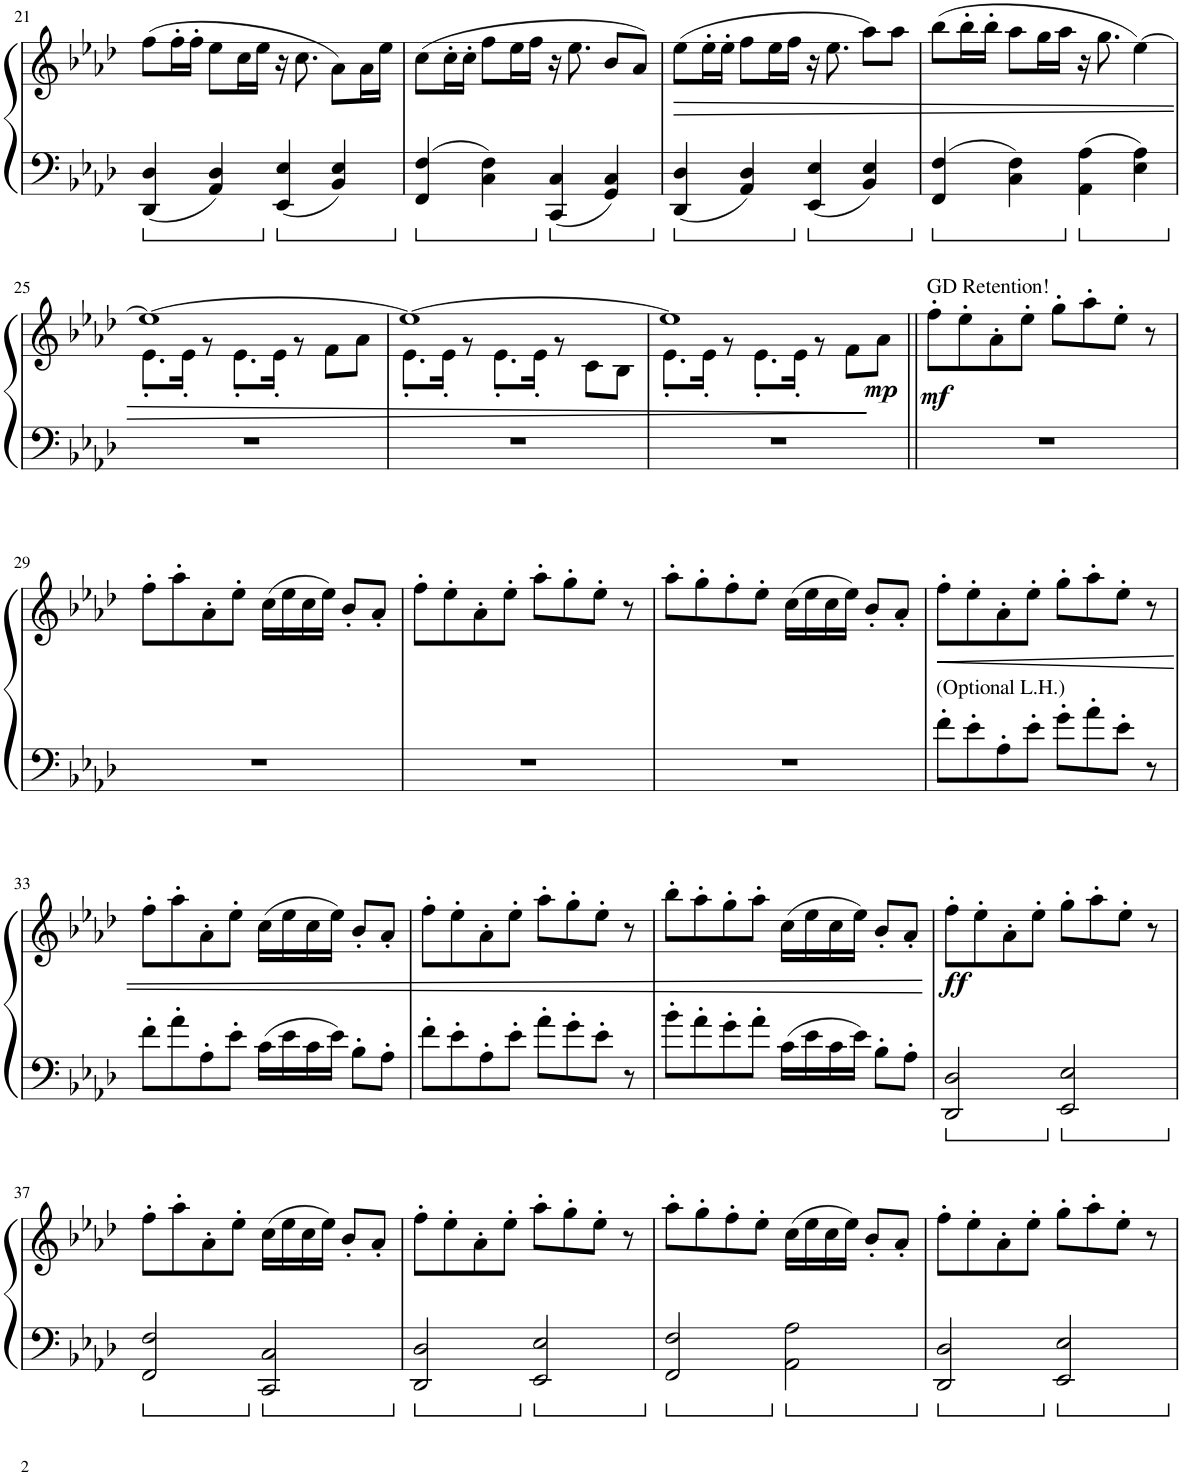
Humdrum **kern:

**kern	**kern	**dynam
*part1	*part1	*part1
*staff2	*staff1	*staff1/2
*I"Piano	*	*
*I'Pno.	*	*
!!LO:PB:g=z
*clefF4	*clefG2	*
*k[b-e-a-d-]	*k[b-e-a-d-]	*
*M4/4	*M4/4	*
=21	=21	=21
4DD-/ 4D-/	(8ff\L	.
.	16ff'\L	.
.	16ff'\JJ	.
4AA-/ 4D-/	8ee-\L	.
.	16cc\L	.
.	16ee-\JJ	.
4EE-/ 4E-/	16r	.
.	8.cc\	.
4BB-/ 4E-/	8a-\L)	.
.	16a-\L	.
.	16ee-\JJ	.
=22	=22	=22
4FF/ 4F/	(8cc\L	.
.	16cc'\L	.
.	16cc'\JJ	.
4C\ 4F\	8ff\L	.
.	16ee-\L	.
.	16ff\JJ	.
4CC/ 4C/	16r	.
.	8.ee-\	.
4GG/ 4C/	8b-/L	.
.	8a-/J)	.
=23	=23	=23
!	!	!LO:HP:b
4DD-/ 4D-/	(8ee-\L	>
.	16ee-'\L	.
.	16ee-'\JJ	.
4AA-/ 4D-/	8ff\L	.
.	16ee-\L	.
.	16ff\JJ	.
4EE-/ 4E-/	16r	.
.	8.ee-\	.
4BB-/ 4E-/	8aa-\L)	.
.	8aa-\J	.
=24	=24	=24
4FF/ 4F/	(8bb-\L	.
.	16bb-'\L	.
.	16bb-'\JJ	.
4C\ 4F\	8aa-\L	.
.	16gg\L	.
.	16aa-\JJ	.
4AA-\ 4A-\	16r	.
.	8.gg\	.
4E-\ 4A-\	[4ee-\)	.
!!LO:LB:g=z
=25	=25	=25
*	*^	*
1r	1ee-_	8.e-'\L	.
.	.	16e-'\Jk	.
.	.	8r	.
.	.	8.e-'\L	.
.	.	16e-'\Jk	.
.	.	8r	.
.	.	8f\L	.
.	.	8a-\J	.
=26	=26	=26	=26
1r	1ee-_	8.e-'\L	.
.	.	16e-'\Jk	.
.	.	8r	.
.	.	8.e-'\L	.
.	.	16e-'\Jk	.
.	.	8r	.
.	.	8c\L	.
.	.	8B-\J	.
=27	=27	=27	=27
1r	1ee-]	8.e-'\L	.
.	.	16e-'\Jk	.
.	.	8r	.
.	.	8.e-'\L	.
.	.	16e-'\Jk	.
.	.	8r	.
.	.	8f\L	.
!	!	!	!LO:DY:n=1:b
.	.	8a-\J	] mp
=28||	=28||	=28||	=28||
!	!LO:TX:a:t=GD Retention!	!	!
!	!	!	!LO:DY:b
*	*v	*v	*
1r	8ff'\L	mf
.	8ee-'\	.
.	8a-'\	.
.	8ee-'\J	.
.	8gg'\L	.
.	8aa-'\	.
.	8ee-'\J	.
.	8r	.
!!LO:LB:g=z
=29	=29	=29
1r	8ff'\L	.
.	8aa-'\	.
.	8a-'\	.
.	8ee-'\J	.
.	(16cc\LL	.
.	16ee-\	.
.	16cc\	.
.	16ee-\JJ)	.
.	8b-'/L	.
.	8a-'/J	.
=30	=30	=30
1r	8ff'\L	.
.	8ee-'\	.
.	8a-'\	.
.	8ee-'\J	.
.	8aa-'\L	.
.	8gg'\	.
.	8ee-'\J	.
.	8r	.
=31	=31	=31
1r	8aa-'\L	.
.	8gg'\	.
.	8ff'\	.
.	8ee-'\J	.
.	(16cc\LL	.
.	16ee-\	.
.	16cc\	.
.	16ee-\JJ)	.
.	8b-'/L	.
.	8a-'/J	.
=32	=32	=32
!LO:TX:a:t=(Optional L.H.)	!	!
!	!	!LO:HP:b
8f'\L	8ff'\L	<
8e-'\	8ee-'\	.
8A-'\	8a-'\	.
8e-'\J	8ee-'\J	.
8g'\L	8gg'\L	.
8a-'\	8aa-'\	.
8e-'\J	8ee-'\J	.
8r	8r	.
!!LO:LB:g=z
=33	=33	=33
8f'\L	8ff'\L	.
8a-'\	8aa-'\	.
8A-'\	8a-'\	.
8e-'\J	8ee-'\J	.
16c\LL	(16cc\LL	.
16e-\	16ee-\	.
16c\	16cc\	.
16e-\JJ	16ee-\JJ)	.
8B-'\L	8b-'/L	.
8A-'\J	8a-'/J	.
=34	=34	=34
8f'\L	8ff'\L	.
8e-'\	8ee-'\	.
8A-'\	8a-'\	.
8e-'\J	8ee-'\J	.
8a-'\L	8aa-'\L	.
8g'\	8gg'\	.
8e-'\J	8ee-'\J	.
8r	8r	.
=35	=35	=35
8b-'\L	8bb-'\L	.
8a-'\	8aa-'\	.
8g'\	8gg'\	.
8a-'\J	8aa-'\J	.
16c\LL	(16cc\LL	.
16e-\	16ee-\	.
16c\	16cc\	.
16e-\JJ	16ee-\JJ)	.
8B-'\L	8b-'/L	.
8A-'\J	8a-'/J	.
.	.	[
=36	=36	=36
!	!	!LO:DY:b
2DD-/ 2D-/	8ff'\L	ff
.	8ee-'\	.
.	8a-'\	.
.	8ee-'\J	.
2EE-/ 2E-/	8gg'\L	.
.	8aa-'\	.
.	8ee-'\J	.
.	8r	.
!!LO:LB:g=z
=37	=37	=37
2FF/ 2F/	8ff'\L	.
.	8aa-'\	.
.	8a-'\	.
.	8ee-'\J	.
2CC/ 2C/	(16cc\LL	.
.	16ee-\	.
.	16cc\	.
.	16ee-\JJ)	.
.	8b-'/L	.
.	8a-'/J	.
=38	=38	=38
2DD-/ 2D-/	8ff'\L	.
.	8ee-'\	.
.	8a-'\	.
.	8ee-'\J	.
2EE-/ 2E-/	8aa-'\L	.
.	8gg'\	.
.	8ee-'\J	.
.	8r	.
=39	=39	=39
2FF/ 2F/	8aa-'\L	.
.	8gg'\	.
.	8ff'\	.
.	8ee-'\J	.
2AA-\ 2A-\	(16cc\LL	.
.	16ee-\	.
.	16cc\	.
.	16ee-\JJ)	.
.	8b-'/L	.
.	8a-'/J	.
=40	=40	=40
2DD-/ 2D-/	8ff'\L	.
.	8ee-'\	.
.	8a-'\	.
.	8ee-'\J	.
2EE-/ 2E-/	8gg'\L	.
.	8aa-'\	.
.	8ee-'\J	.
.	8r	.
=	=	=
*-	*-	*-
